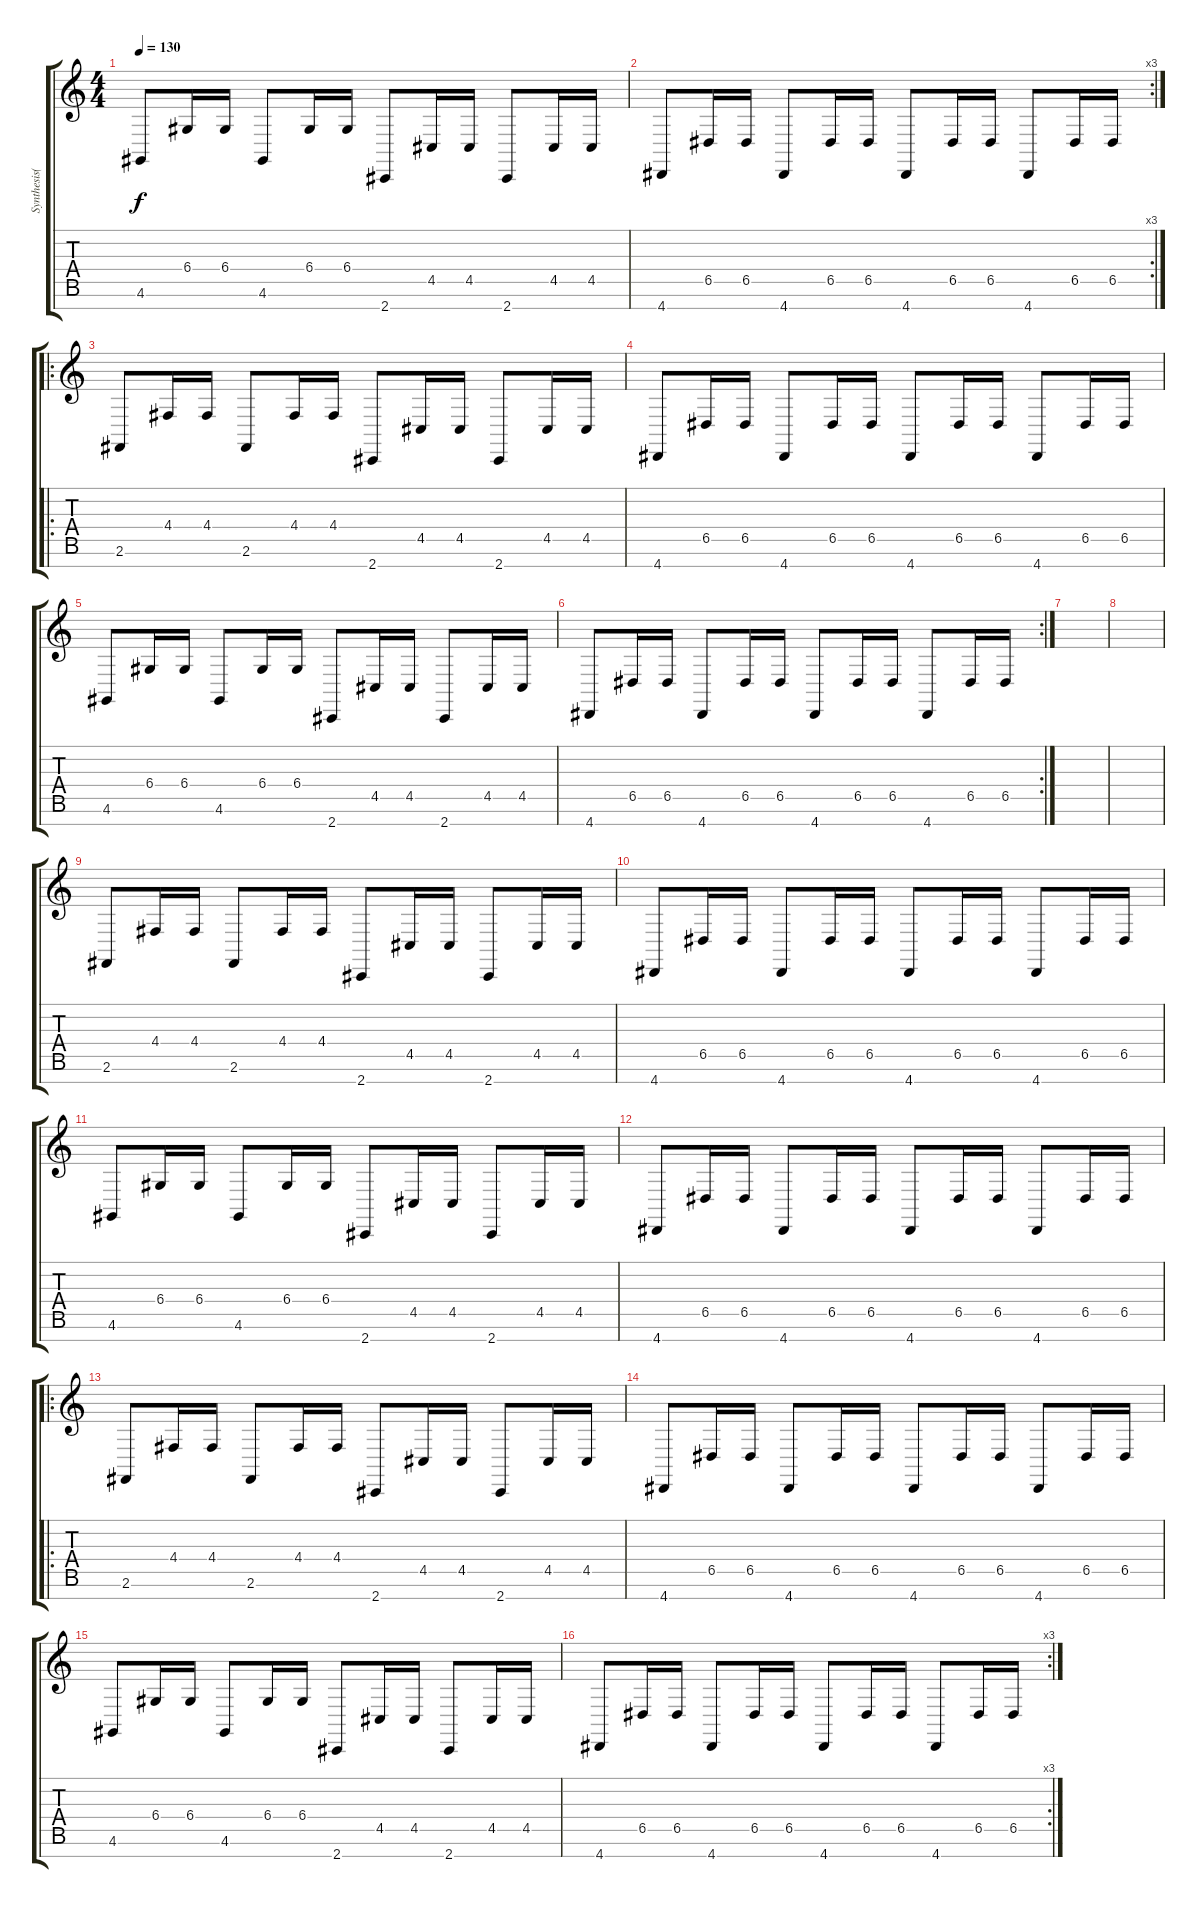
\track ("Synthesis(Amir)" "Synthesis(") {instrument lead8bassandlead}
\staff {score tabs}
\tuning (E4 B3 G3 D3 A2 E2 B1) {hide}
\ts (4 4)
\tempo 130
\clef g2
\ks c
4.6.8{dy f} 6.4.16 6.4.16 4.6.8 6.4.16 6.4.16 2.7.8 4.5.16 4.5.16 2.7.8 4.5.16 4.5.16 |
\rc 3
4.7.8 6.5.16 6.5.16 4.7.8 6.5.16 6.5.16 4.7.8 6.5.16 6.5.16 4.7.8 6.5.16 6.5.16 |
\ro
2.6.8 4.4.16 4.4.16 2.6.8 4.4.16 4.4.16 2.7.8 4.5.16 4.5.16 2.7.8 4.5.16 4.5.16 |
4.7.8 6.5.16 6.5.16 4.7.8 6.5.16 6.5.16 4.7.8 6.5.16 6.5.16 4.7.8 6.5.16 6.5.16 |
4.6.8 6.4.16 6.4.16 4.6.8 6.4.16 6.4.16 2.7.8 4.5.16 4.5.16 2.7.8 4.5.16 4.5.16 |
\rc 2
4.7.8 6.5.16 6.5.16 4.7.8 6.5.16 6.5.16 4.7.8 6.5.16 6.5.16 4.7.8 6.5.16 6.5.16 |
|
|
2.6.8 4.4.16 4.4.16 2.6.8 4.4.16 4.4.16 2.7.8 4.5.16 4.5.16 2.7.8 4.5.16 4.5.16 |
4.7.8 6.5.16 6.5.16 4.7.8 6.5.16 6.5.16 4.7.8 6.5.16 6.5.16 4.7.8 6.5.16 6.5.16 |
4.6.8 6.4.16 6.4.16 4.6.8 6.4.16 6.4.16 2.7.8 4.5.16 4.5.16 2.7.8 4.5.16 4.5.16 |
4.7.8 6.5.16 6.5.16 4.7.8 6.5.16 6.5.16 4.7.8 6.5.16 6.5.16 4.7.8 6.5.16 6.5.16 |
\ro
2.6.8 4.4.16 4.4.16 2.6.8 4.4.16 4.4.16 2.7.8 4.5.16 4.5.16 2.7.8 4.5.16 4.5.16 |
4.7.8 6.5.16 6.5.16 4.7.8 6.5.16 6.5.16 4.7.8 6.5.16 6.5.16 4.7.8 6.5.16 6.5.16 |
4.6.8 6.4.16 6.4.16 4.6.8 6.4.16 6.4.16 2.7.8 4.5.16 4.5.16 2.7.8 4.5.16 4.5.16 |
\rc 3
4.7.8 6.5.16 6.5.16 4.7.8 6.5.16 6.5.16 4.7.8 6.5.16 6.5.16 4.7.8 6.5.16 6.5.16
